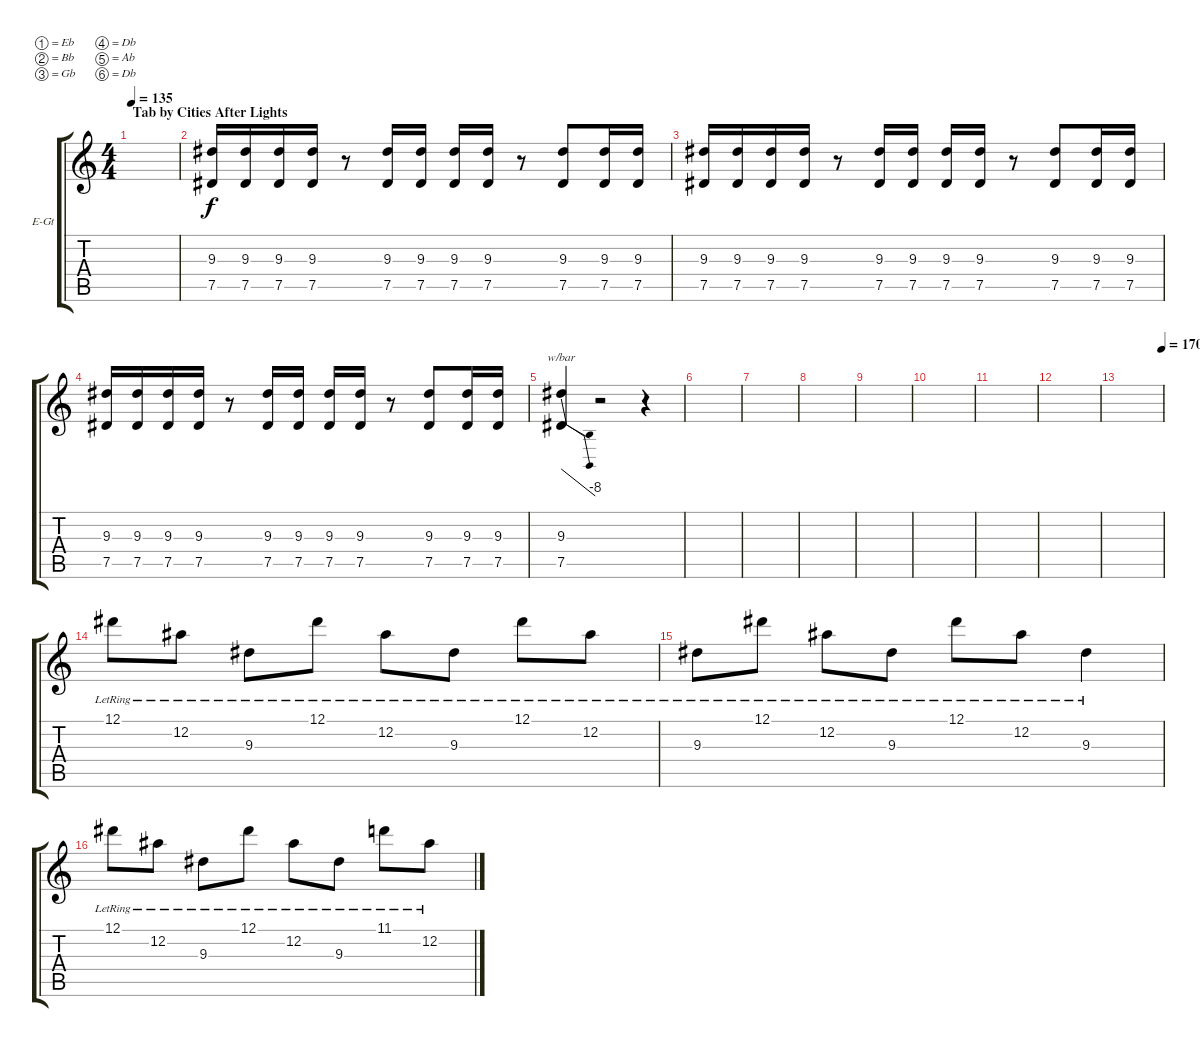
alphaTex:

\defaultSystemsLayout 4
\bracketExtendMode groupsimilarinstruments
\firstSystemTrackNameOrientation horizontal
\otherSystemsTrackNameOrientation horizontal
\track ("Electric Guitar" "E-Gt") {instrument distortionguitar}
\staff {score tabs}
\tuning (Eb4 Bb3 Gb3 Db3 Ab2 Db2)
\ts (4 4)
\section ("" "Tab by Cities After Lights")
\tempo 135
\clef g2
\ks c
|
(7.5 9.3).16 (7.5 9.3).16 (7.5 9.3).16 (7.5 9.3).16 r.8 (7.5 9.3).16 (7.5 9.3).16 (7.5 9.3).16 (7.5 9.3).16 r.8 (7.5 9.3).8 (7.5 9.3).16 (7.5 9.3).16 |
(7.5 9.3).16 (7.5 9.3).16 (7.5 9.3).16 (7.5 9.3).16 r.8 (7.5 9.3).16 (7.5 9.3).16 (7.5 9.3).16 (7.5 9.3).16 r.8 (7.5 9.3).8 (7.5 9.3).16 (7.5 9.3).16 |
(7.5 9.3).16 (7.5 9.3).16 (7.5 9.3).16 (7.5 9.3).16 r.8 (7.5 9.3).16 (7.5 9.3).16 (7.5 9.3).16 (7.5 9.3).16 r.8 (7.5 9.3).8 (7.5 9.3).16 (7.5 9.3).16 |
(7.5 9.3).4{tbe (dive default 0 0 46.8 -32)} r.2 r.4 |
|
|
|
|
|
|
|
\tempo (170 0.99375)
|
12.1{lr}.8 12.2{lr}.8 9.3{lr}.8 12.1{lr}.8 12.2{lr}.8 9.3{lr}.8 12.1{lr}.8 12.2{lr}.8 |
9.3{lr}.8 12.1{lr}.8 12.2{lr}.8 9.3{lr}.8 12.1{lr}.8 12.2{lr}.8 9.3{lr}.4 |
12.1{lr}.8 12.2{lr}.8 9.3{lr}.8 12.1{lr}.8 12.2{lr}.8 9.3{lr}.8 11.1{lr}.8 12.2{lr}.8
